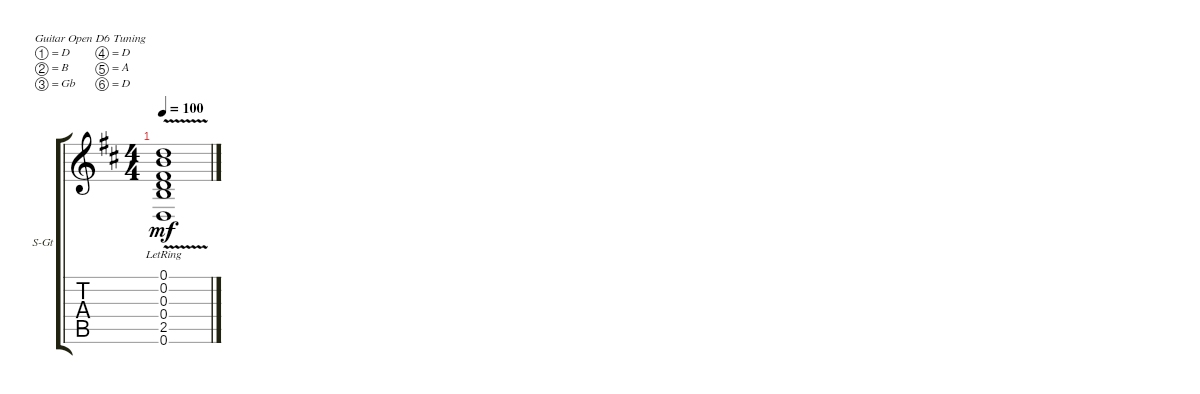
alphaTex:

\bracketExtendMode groupsimilarinstruments
\firstSystemTrackNameOrientation horizontal
\otherSystemsTrackNameOrientation horizontal
\track ("Òô¹ì 1" "S-Gt") {instrument acousticguitarsteel}
\staff {score tabs}
\tuning (D4 B3 Gb3 D3 A2 D2)
\ts (4 4)
\tempo 100
\clef g2
\ks d
(0.1{v lr t} 0.2{v lr t} 0.3{v lr t} 0.4{v lr t} 2.5{v lr t} 0.6{v lr t}).1{dy mf}
